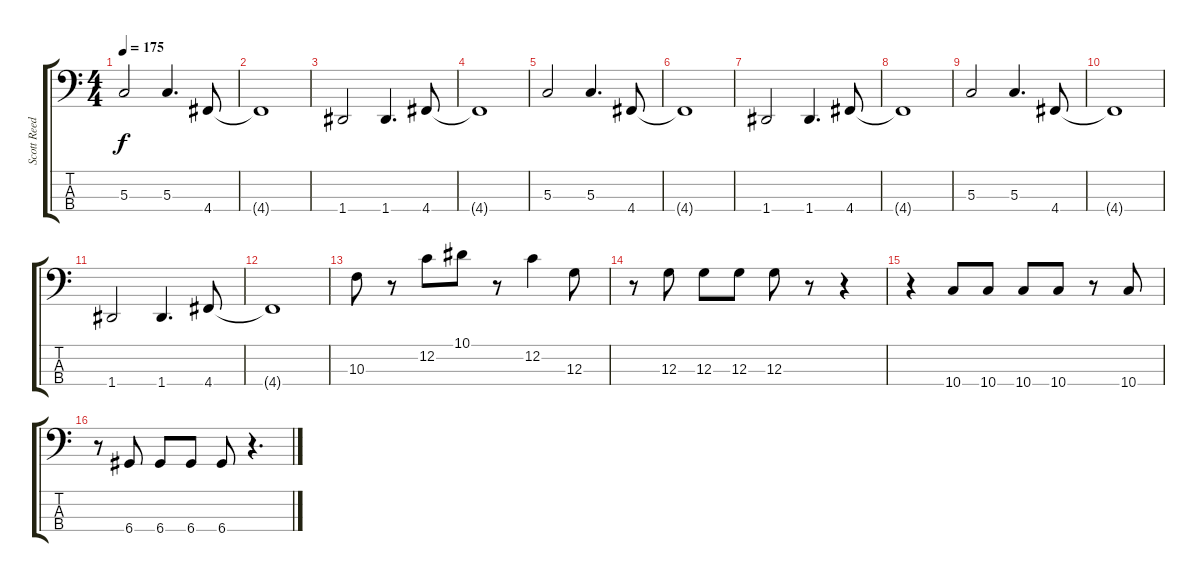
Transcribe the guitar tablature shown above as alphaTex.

\track ("Scott Reeder - Bass" "Scott Reed") {instrument electricbassfinger}
\staff {score tabs}
\tuning (F2 C2 G1 D1) {hide}
\ts (4 4)
\tempo 175
\clef f4
\ks c
5.3.2{dy f} 5.3.4{d} 4.4.8 |
4.4{t}.1 |
1.4.2 1.4.4{d} 4.4.8 |
4.4{t}.1 |
5.3.2 5.3.4{d} 4.4.8 |
4.4{t}.1 |
1.4.2 1.4.4{d} 4.4.8 |
4.4{t}.1 |
5.3.2 5.3.4{d} 4.4.8 |
4.4{t}.1 |
1.4.2 1.4.4{d} 4.4.8 |
4.4{t}.1 |
10.3.8 r.8 12.2.8 10.1.8 r.8 12.2.4 12.3.8 |
r.8 12.3.8 12.3.8 12.3.8 12.3.8 r.8 r.4 |
r.4 10.4.8 10.4.8 10.4.8 10.4.8 r.8 10.4.8 |
r.8 6.4.8 6.4.8 6.4.8 6.4.8 r.4{d}
